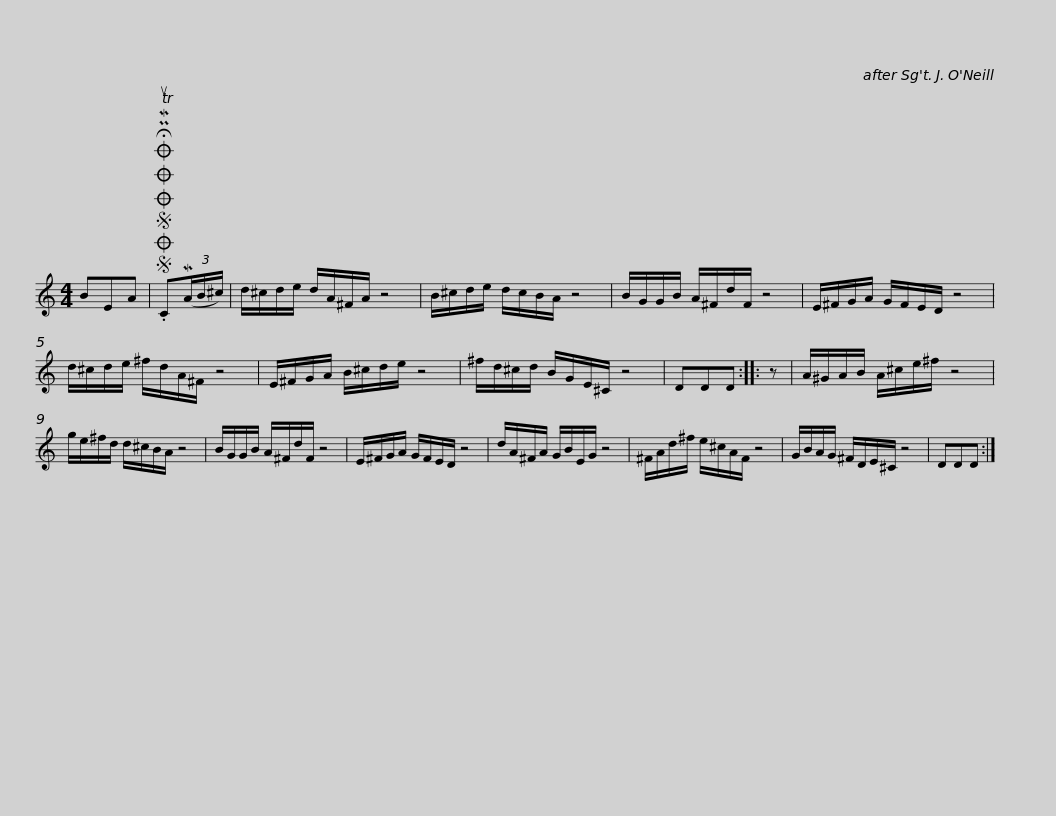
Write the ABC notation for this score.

X:1
L:1/8
M:4/4
I:linebreak $
K:C
V:1 treble
V:1
 BEA |SOSOOO .!fermata!PMTuC(3(MA/B/^c/) | d/^c/d/e/ d/A/^F/A/ z4 | B/^c/d/e/ d/c/B/A/ z4 | B/G/G/B/ A/^F/d/F/ z4 | %5
 E/^F/G/A/ G/F/E/D/ z4 |$ d/^c/d/e/ ^f/d/A/^F/ z4 | E/^F/G/A/ B/^c/d/e/ z4 | ^f/d/^c/d/ B/G/E/^C/ z4 | DDD :: %10
 z | A/^G/A/B/ A/^c/e/^f/ z4 |$ g/e/^f/d/ d/^c/B/A/ z4 | B/G/G/B/ A/^F/d/F/ z4 | E/^F/G/A/ G/F/E/D/ z4 | %15
 d/A/^F/A/ G/B/E/G/ z4 | ^F/A/d/^f/ e/^c/A/F/ z4 |$ G/B/A/G/ ^F/D/E/^C/ z4 | DDD :| %19
